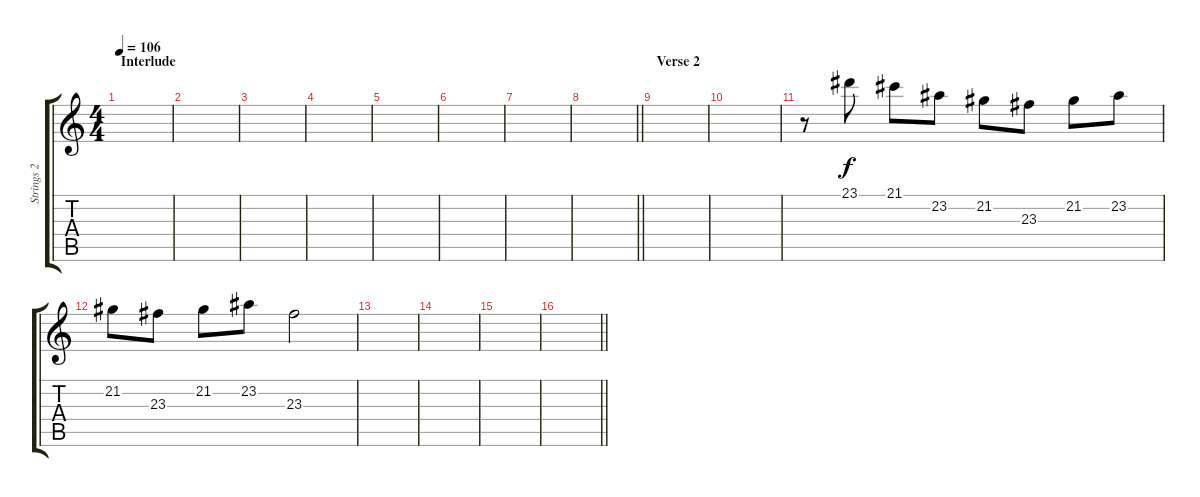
\track ("Strings 2" "Strings 2") {instrument synthstrings2}
\staff {score tabs}
\tuning (E4 B3 G3 D3 A2 E2) {hide}
\ts (4 4)
\section ("" "Interlude")
\tempo 106
\clef g2
\ks c
|
|
|
|
|
|
|
\barLineRight lightlight
|
\section ("" "Verse 2")
|
|
r.8 23.1.8 21.1.8 23.2.8 21.2.8 23.3.8 21.2.8 23.2.8 |
21.2.8 23.3.8 21.2.8 23.2.8 23.3.2 |
|
|
|
\barLineRight lightlight
